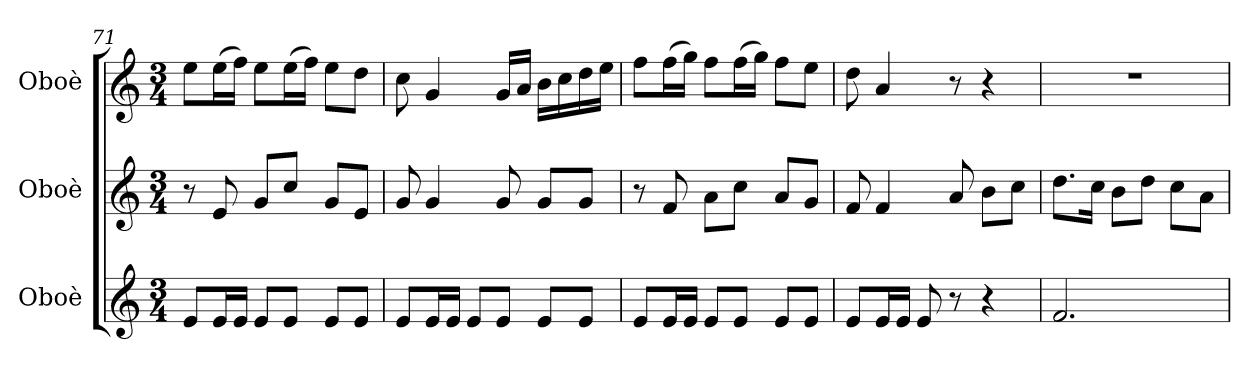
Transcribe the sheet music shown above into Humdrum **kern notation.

**kern	**kern	**kern
*part3	*part2	*part1
*staff3	*staff2	*staff1
*I"Oboè	*I"Oboè	*I"Oboè
*I'Ob.	*I'Ob.	*I'Ob.
!!LO:LB:g=z
*clefG2	*clefG2	*clefG2
*k[]	*k[]	*k[]
*M3/4	*M3/4	*M3/4
=71	=71	=71
8e/L	8r	8ee\L
16e/L	8e/	(>16ee\L
16e/JJ	.	16ff\JJ)
8e/L	8g/L	8ee\L
8e/J	8cc/J	(>16ee\L
.	.	16ff\JJ)
8e/L	8g/L	8ee\L
8e/J	8e/J	8dd\J
=72	=72	=72
8e/L	8g/	8cc\
16e/L	4g/	4g/
16e/JJ	.	.
8e/L	.	.
8e/J	8g/	16g/LL
.	.	16a/JJ
8e/L	8g/L	16b\LL
.	.	16cc\
8e/J	8g/J	16dd\
.	.	16ee\JJ
=73	=73	=73
8e/L	8r	8ff\L
16e/L	8f/	(>16ff\L
16e/JJ	.	16gg\JJ)
8e/L	8a\L	8ff\L
8e/J	8cc\J	(>16ff\L
.	.	16gg\JJ)
8e/L	8a/L	8ff\L
8e/J	8g/J	8ee\J
=74	=74	=74
8e/L	8f/	8dd\
16e/L	4f/	4a/
16e/JJ	.	.
8e/	.	.
8r	8a/	8r
4r	8b\L	4r
.	8cc\J	.
=75	=75	=75
2.f/	8.dd\L	2.r
.	16cc\Jk	.
.	8b\L	.
.	8dd\J	.
.	8cc\L	.
.	8a\J	.
=	=	=
*-	*-	*-
